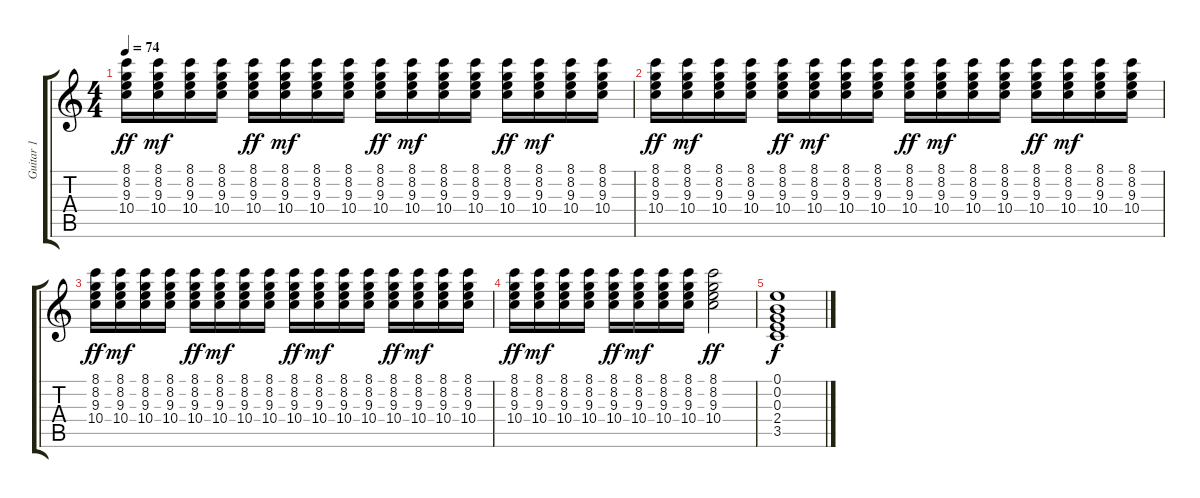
\track ("Guitar 1" "Guitar 1") {instrument guitarharmonics}
\staff {score tabs}
\tuning (E4 B3 G3 D3 A2 E2) {hide}
\ts (4 4)
\tempo 74
\clef g2
\ks c
(8.1 8.2 9.3 10.4).16{dy ff instrument electricguitarclean} (8.1 8.2 9.3 10.4).16{dy mf} (8.1 8.2 9.3 10.4).16 (8.1 8.2 9.3 10.4).16 (8.1 8.2 9.3 10.4).16{dy ff} (8.1 8.2 9.3 10.4).16{dy mf} (8.1 8.2 9.3 10.4).16 (8.1 8.2 9.3 10.4).16 (8.1 8.2 9.3 10.4).16{dy ff} (8.1 8.2 9.3 10.4).16{dy mf} (8.1 8.2 9.3 10.4).16 (8.1 8.2 9.3 10.4).16 (8.1 8.2 9.3 10.4).16{dy ff} (8.1 8.2 9.3 10.4).16{dy mf} (8.1 8.2 9.3 10.4).16 (8.1 8.2 9.3 10.4).16 |
(8.1 8.2 9.3 10.4).16{dy ff instrument electricguitarclean} (8.1 8.2 9.3 10.4).16{dy mf} (8.1 8.2 9.3 10.4).16 (8.1 8.2 9.3 10.4).16 (8.1 8.2 9.3 10.4).16{dy ff} (8.1 8.2 9.3 10.4).16{dy mf} (8.1 8.2 9.3 10.4).16 (8.1 8.2 9.3 10.4).16 (8.1 8.2 9.3 10.4).16{dy ff} (8.1 8.2 9.3 10.4).16{dy mf} (8.1 8.2 9.3 10.4).16 (8.1 8.2 9.3 10.4).16 (8.1 8.2 9.3 10.4).16{dy ff} (8.1 8.2 9.3 10.4).16{dy mf} (8.1 8.2 9.3 10.4).16 (8.1 8.2 9.3 10.4).16 |
(8.1 8.2 9.3 10.4).16{dy ff instrument electricguitarclean} (8.1 8.2 9.3 10.4).16{dy mf} (8.1 8.2 9.3 10.4).16 (8.1 8.2 9.3 10.4).16 (8.1 8.2 9.3 10.4).16{dy ff} (8.1 8.2 9.3 10.4).16{dy mf} (8.1 8.2 9.3 10.4).16 (8.1 8.2 9.3 10.4).16 (8.1 8.2 9.3 10.4).16{dy ff} (8.1 8.2 9.3 10.4).16{dy mf} (8.1 8.2 9.3 10.4).16 (8.1 8.2 9.3 10.4).16 (8.1 8.2 9.3 10.4).16{dy ff} (8.1 8.2 9.3 10.4).16{dy mf} (8.1 8.2 9.3 10.4).16 (8.1 8.2 9.3 10.4).16 |
(8.1 8.2 9.3 10.4).16{dy ff instrument electricguitarclean} (8.1 8.2 9.3 10.4).16{dy mf} (8.1 8.2 9.3 10.4).16 (8.1 8.2 9.3 10.4).16 (8.1 8.2 9.3 10.4).16{dy ff} (8.1 8.2 9.3 10.4).16{dy mf} (8.1 8.2 9.3 10.4).16 (8.1 8.2 9.3 10.4).16 (8.1 8.2 9.3 10.4).2{dy ff} |
(0.1 0.2 0.3 2.4 3.5).1{dy f instrument electricguitarclean}
